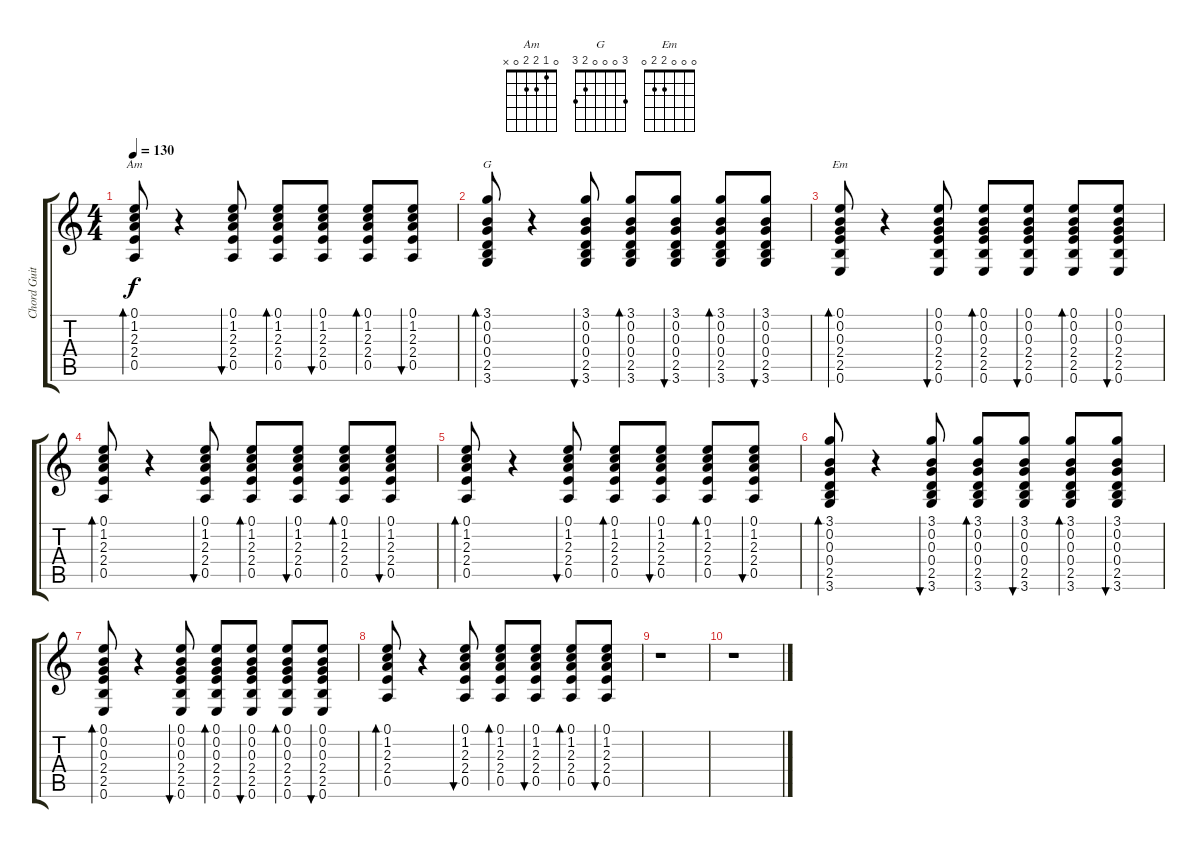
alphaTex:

\track ("Chord Guitar" "Chord Guit") {instrument acousticguitarsteel}
\staff {score tabs}
\tuning (E4 B3 G3 D3 A2 E2) {hide}
\chord ("Am" 0 1 2 2 0 x)
\chord ("G" 3 0 0 0 2 3)
\chord ("Em" 0 0 0 2 2 0)
\ts (4 4)
\tempo 130
\clef g2
\ks c
(0.1 1.2 2.3 2.4 0.5).8{bd 60 ch "Am" dy f volume 5} r.4 (0.1 1.2 2.3 2.4 0.5).8{bu 60} (0.1 1.2 2.3 2.4 0.5).8{bd 60} (0.1 1.2 2.3 2.4 0.5).8{bu 60} (0.1 1.2 2.3 2.4 0.5).8{bd 60} (0.1 1.2 2.3 2.4 0.5).8{bu 60} |
(3.1 0.2 0.3 0.4 2.5 3.6).8{bd 60 ch "G"} r.4 (3.1 0.2 0.3 0.4 2.5 3.6).8{bu 60} (3.1 0.2 0.3 0.4 2.5 3.6).8{bd 60} (3.1 0.2 0.3 0.4 2.5 3.6).8{bu 60} (3.1 0.2 0.3 0.4 2.5 3.6).8{bd 60} (3.1 0.2 0.3 0.4 2.5 3.6).8{bu 60} |
(0.1 0.2 0.3 2.4 2.5 0.6).8{bd 60 ch "Em"} r.4 (0.1 0.2 0.3 2.4 2.5 0.6).8{bu 60} (0.1 0.2 0.3 2.4 2.5 0.6).8{bd 60} (0.1 0.2 0.3 2.4 2.5 0.6).8{bu 60} (0.1 0.2 0.3 2.4 2.5 0.6).8{bd 60} (0.1 0.2 0.3 2.4 2.5 0.6).8{bu 60} |
(0.1 1.2 2.3 2.4 0.5).8{bd 60} r.4 (0.1 1.2 2.3 2.4 0.5).8{bu 60} (0.1 1.2 2.3 2.4 0.5).8{bd 60} (0.1 1.2 2.3 2.4 0.5).8{bu 60} (0.1 1.2 2.3 2.4 0.5).8{bd 60} (0.1 1.2 2.3 2.4 0.5).8{bu 60} |
(0.1 1.2 2.3 2.4 0.5).8{bd 60} r.4 (0.1 1.2 2.3 2.4 0.5).8{bu 60} (0.1 1.2 2.3 2.4 0.5).8{bd 60} (0.1 1.2 2.3 2.4 0.5).8{bu 60} (0.1 1.2 2.3 2.4 0.5).8{bd 60} (0.1 1.2 2.3 2.4 0.5).8{bu 60} |
(3.1 0.2 0.3 0.4 2.5 3.6).8{bd 60} r.4 (3.1 0.2 0.3 0.4 2.5 3.6).8{bu 60} (3.1 0.2 0.3 0.4 2.5 3.6).8{bd 60} (3.1 0.2 0.3 0.4 2.5 3.6).8{bu 60} (3.1 0.2 0.3 0.4 2.5 3.6).8{bd 60} (3.1 0.2 0.3 0.4 2.5 3.6).8{bu 60} |
(0.1 0.2 0.3 2.4 2.5 0.6).8{bd 60} r.4 (0.1 0.2 0.3 2.4 2.5 0.6).8{bu 60} (0.1 0.2 0.3 2.4 2.5 0.6).8{bd 60} (0.1 0.2 0.3 2.4 2.5 0.6).8{bu 60} (0.1 0.2 0.3 2.4 2.5 0.6).8{bd 60} (0.1 0.2 0.3 2.4 2.5 0.6).8{bu 60} |
(0.1 1.2 2.3 2.4 0.5).8{bd 60} r.4 (0.1 1.2 2.3 2.4 0.5).8{bu 60} (0.1 1.2 2.3 2.4 0.5).8{bd 60} (0.1 1.2 2.3 2.4 0.5).8{bu 60} (0.1 1.2 2.3 2.4 0.5).8{bd 60} (0.1 1.2 2.3 2.4 0.5).8{bu 60} |
r.1 |
r.1
